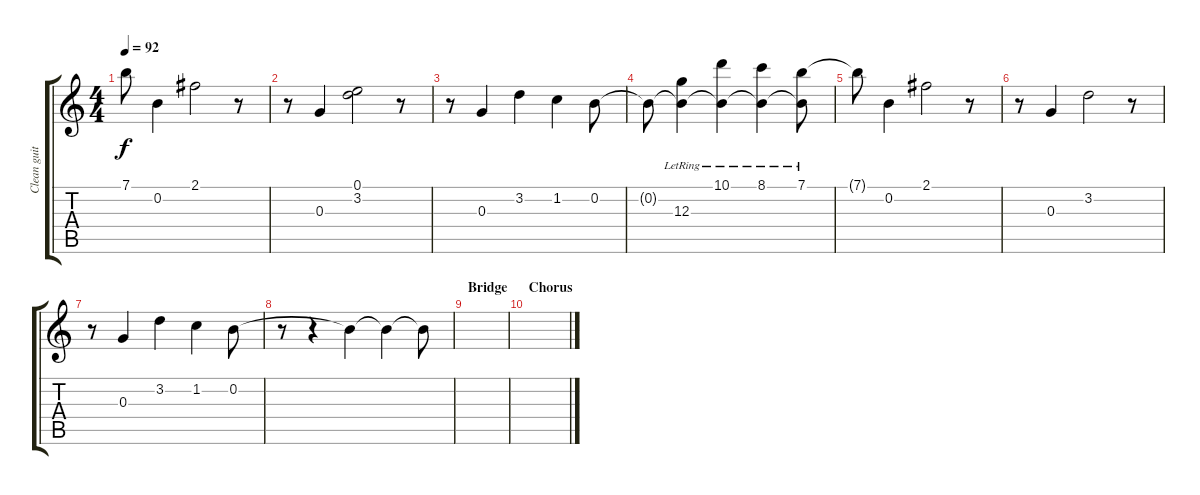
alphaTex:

\track ("Clean guitar" "Clean guit") {instrument electricguitarclean}
\staff {score tabs}
\tuning (E4 B3 G3 D3 A2 E2) {hide}
\ts (4 4)
\tempo 92
\clef g2
\ks c
7.1.8{dy f} 0.2.4{balance 11} 2.1.2 r.8 |
r.8 0.3.4 (0.1 3.2).2 r.8 |
r.8 0.3.4 3.2.4 1.2.4 0.2.8 |
0.2{t}.8 (0.2{t} 12.3{lr}).4{balance 3} (10.1{lr} 0.2{t}).4 (8.1{lr} 0.2{t}).4 (7.1{lr} 0.2{t}).8 |
7.1{t}.8 0.2.4{balance 11} 2.1.2 r.8 |
r.8 0.3.4 3.2.2 r.8 |
r.8 0.3.4 3.2.4 1.2.4 0.2.8 |
r.8 r.4 0.2{t}.4 0.2{t}.4 0.2{t}.8 |
\section ("" "Bridge")
|
\section ("" "Chorus")
